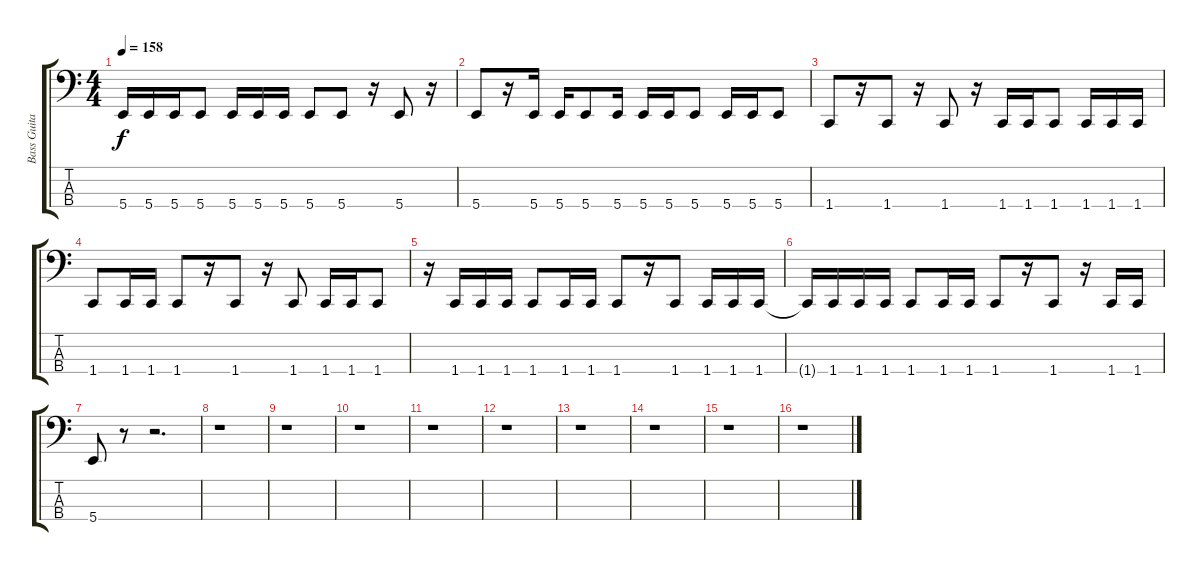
\track ("Bass Guitar" "Bass Guita") {instrument electricbasspick}
\staff {score tabs}
\tuning (E2 B1 Gb1 B0) {hide}
\ts (4 4)
\tempo 158
\clef f4
\ks c
5.4.16{dy f} 5.4.16 5.4.16 5.4.8 5.4.16 5.4.16 5.4.16 5.4.8 5.4.8 r.16 5.4.8 r.16 |
5.4.8 r.16 5.4.16 5.4.16 5.4.8 5.4.16 5.4.16 5.4.16 5.4.8 5.4.16 5.4.16 5.4.8 |
1.4.8 r.16 1.4.8 r.16 1.4.8 r.16 1.4.16 1.4.16 1.4.8 1.4.16 1.4.16 1.4.16 |
1.4.8 1.4.16 1.4.16 1.4.8 r.16 1.4.8 r.16 1.4.8 1.4.16 1.4.16 1.4.8 |
r.16 1.4.16 1.4.16 1.4.16 1.4.8 1.4.16 1.4.16 1.4.8 r.16 1.4.8 1.4.16 1.4.16 1.4.16 |
1.4{t}.16 1.4.16 1.4.16 1.4.16 1.4.8 1.4.16 1.4.16 1.4.8 r.16 1.4.8 r.16 1.4.16 1.4.16 |
5.4.8 r.8 r.2{d} |
r.1 |
r.1 |
r.1 |
r.1 |
r.1 |
r.1 |
r.1 |
r.1 |
r.1
